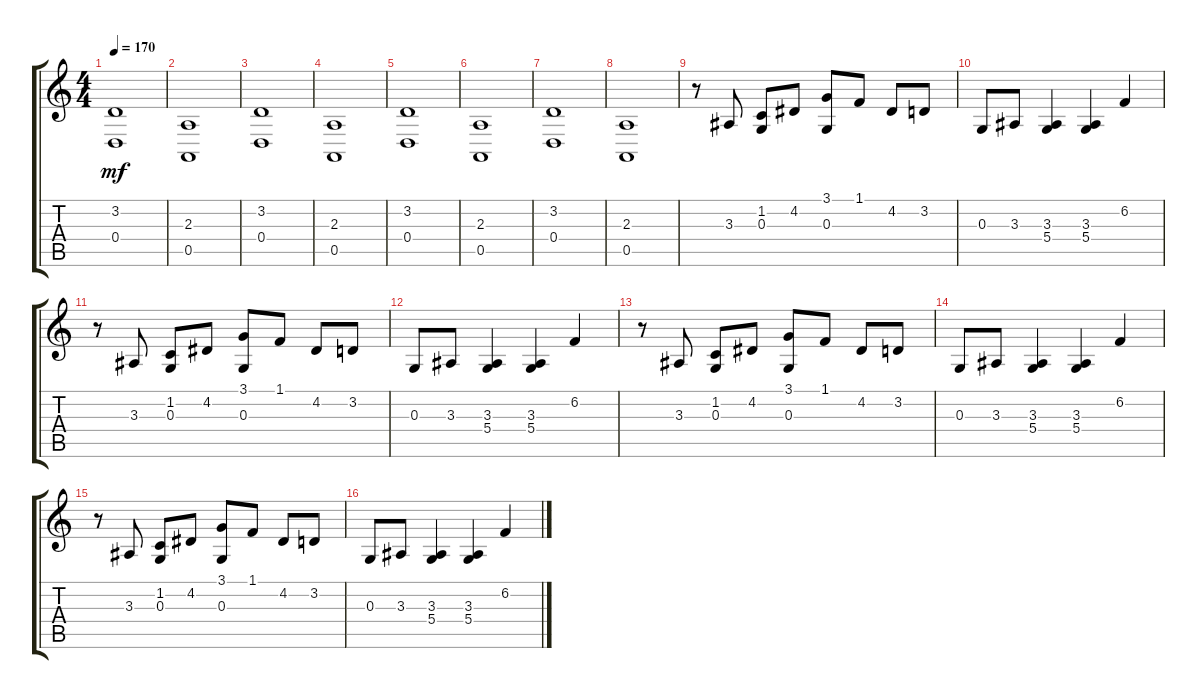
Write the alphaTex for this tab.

\track "" {instrument brightacousticpiano}
\staff {score tabs}
\tuning (E4 B3 G3 D3 A2 E2) {hide}
\ts (4 4)
\tempo 170
\clef g2
\ks c
(3.2 0.4).1{dy mf} |
(2.3 0.5).1 |
(3.2 0.4).1 |
(2.3 0.5).1 |
(3.2 0.4).1 |
(2.3 0.5).1 |
(3.2 0.4).1 |
(2.3 0.5).1 |
r.8 3.3.8 (1.2 0.3).8 4.2.8 (3.1 0.3).8 1.1.8 4.2.8 3.2.8 |
0.3.8 3.3.8 (3.3 5.4).4 (3.3 5.4).4 6.2.4 |
r.8 3.3.8 (1.2 0.3).8 4.2.8 (3.1 0.3).8 1.1.8 4.2.8 3.2.8 |
0.3.8 3.3.8 (3.3 5.4).4 (3.3 5.4).4 6.2.4 |
r.8 3.3.8 (1.2 0.3).8 4.2.8 (3.1 0.3).8 1.1.8 4.2.8 3.2.8 |
0.3.8 3.3.8 (3.3 5.4).4 (3.3 5.4).4 6.2.4 |
r.8 3.3.8 (1.2 0.3).8 4.2.8 (3.1 0.3).8 1.1.8 4.2.8 3.2.8 |
0.3.8 3.3.8 (3.3 5.4).4 (3.3 5.4).4 6.2.4
